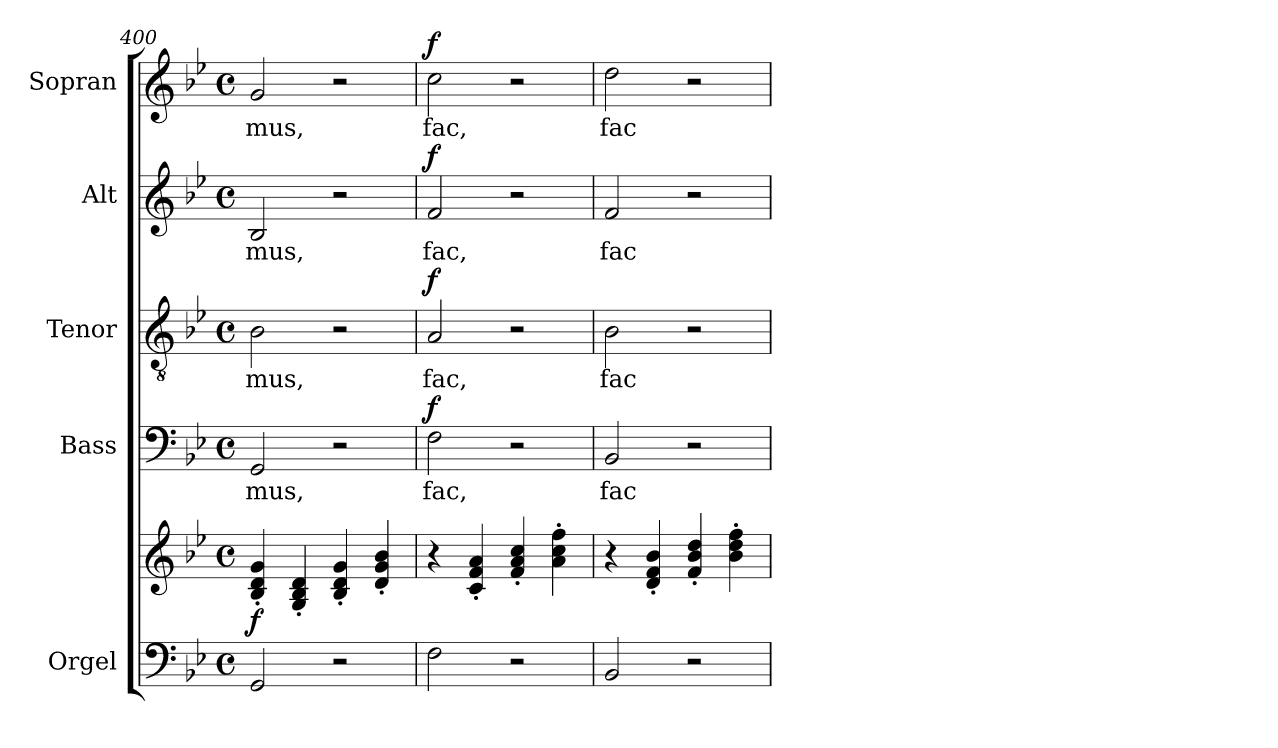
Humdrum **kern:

**kern	**kern	**dynam	**kern	**text	**dynam	**kern	**text	**dynam	**kern	**text	**dynam	**kern	**text	**dynam
*part5	*part5	*part5	*part4	*part4	*part4	*part3	*part3	*part3	*part2	*part2	*part2	*part1	*part1	*part1
*staff6	*staff5	*staff5/6	*staff4	*staff4	*staff4	*staff3	*staff3	*staff3	*staff2	*staff2	*staff2	*staff1	*staff1	*staff1
*I"Orgel	*	*	*I"Bass	*	*	*I"Tenor	*	*	*I"Alt	*	*	*I"Sopran	*	*
*I'Org.	*	*	*I'B.	*	*	*I'T.	*	*	*I'A.	*	*	*I'S.	*	*
*clefF4	*clefG2	*	*clefF4	*	*	*clefGv2	*	*	*clefG2	*	*	*clefG2	*	*
*k[b-e-]	*k[b-e-]	*	*k[b-e-]	*	*	*k[b-e-]	*	*	*k[b-e-]	*	*	*k[b-e-]	*	*
*B-:	*B-:	*	*B-:	*	*	*B-:	*	*	*B-:	*	*	*B-:	*	*
*M4/4	*M4/4	*	*M4/4	*	*	*M4/4	*	*	*M4/4	*	*	*M4/4	*	*
*met(c)	*met(c)	*	*met(c)	*	*	*met(c)	*	*	*met(c)	*	*	*met(c)	*	*
=400	=400	=400	=400	=400	=400	=400	=400	=400	=400	=400	=400	=400	=400	=400
!	!	!LO:DY:b	!	!LO:LY:b	!	!	!LO:LY:b	!	!	!LO:LY:b	!	!	!LO:LY:b	!
2GG/	4B-/'< 4d/'< 4g/'<	f	2GG/	-mus,	.	2B-\	-mus,	.	2B-/	-mus,	.	2g/	-mus,	.
.	4G/'< 4B-/'< 4d/'<	.	.	.	.	.	.	.	.	.	.	.	.	.
2r	4B-/'< 4d/'< 4g/'<	.	2r	.	.	2r	.	.	2r	.	.	2r	.	.
.	4d/'< 4g/'< 4b-/'<	.	.	.	.	.	.	.	.	.	.	.	.	.
=401	=401	=401	=401	=401	=401	=401	=401	=401	=401	=401	=401	=401	=401	=401
!	!	!	!	!LO:LY:b	!LO:DY:a	!	!LO:LY:b	!LO:DY:a	!	!LO:LY:b	!LO:DY:a	!	!LO:LY:b	!LO:DY:a
2F\	4r	.	2F\	fac,	f	2A/	fac,	f	2f/	fac,	f	2cc\	fac,	f
.	4c/'< 4f/'< 4a/'<	.	.	.	.	.	.	.	.	.	.	.	.	.
2r	4f/'< 4a/'< 4cc/'<	.	2r	.	.	2r	.	.	2r	.	.	2r	.	.
.	4a\'> 4cc\'> 4ff\'>	.	.	.	.	.	.	.	.	.	.	.	.	.
=402	=402	=402	=402	=402	=402	=402	=402	=402	=402	=402	=402	=402	=402	=402
!	!	!	!	!LO:LY:b	!	!	!LO:LY:b	!	!	!LO:LY:b	!	!	!LO:LY:b	!
2BB-/	4r	.	2BB-/	fac	.	2B-\	fac	.	2f/	fac	.	2dd\	fac	.
.	4d/'< 4f/'< 4b-/'<	.	.	.	.	.	.	.	.	.	.	.	.	.
2r	4f/'< 4b-/'< 4dd/'<	.	2r	.	.	2r	.	.	2r	.	.	2r	.	.
.	4b-\'> 4dd\'> 4ff\'>	.	.	.	.	.	.	.	.	.	.	.	.	.
=	=	=	=	=	=	=	=	=	=	=	=	=	=	=
*-	*-	*-	*-	*-	*-	*-	*-	*-	*-	*-	*-	*-	*-	*-
